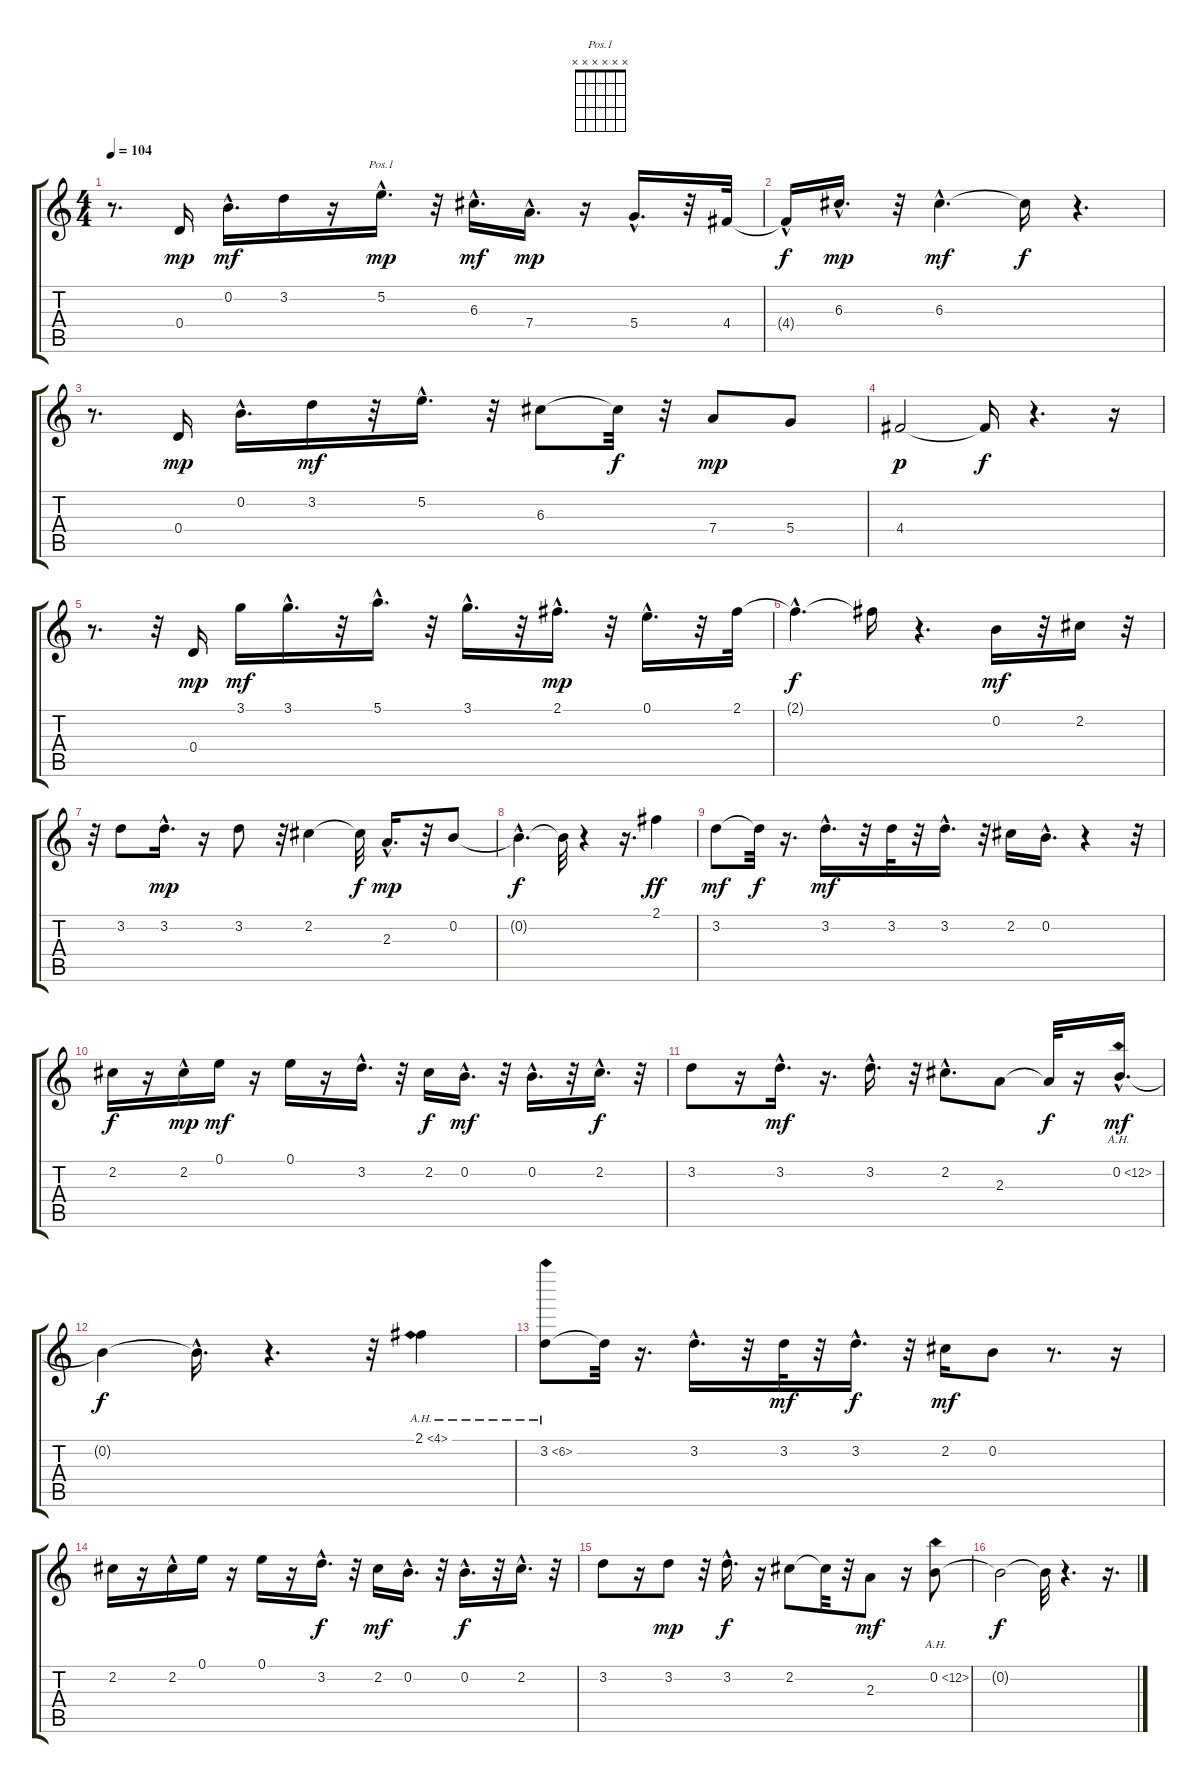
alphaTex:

\track "" {instrument acousticguitarnylon}
\staff {score tabs}
\tuning (E4 B3 G3 D3 A2 E2) {hide}
\chord ("Pos.1" x x x x x x) {firstfret 0}
\ts (4 4)
\tempo 104
\clef g2
\ks c
r.8{d dy f} 0.4.16{dy mp} 0.2{hac}.16{d dy mf} 3.2.16 r.16 5.2{hac}.16{d ch "Pos.1" dy mp} r.32 6.3{hac}.16{d dy mf} 7.4{hac}.16{d dy mp} r.16 5.4{hac}.16{d} r.32 4.4.32 |
4.4{hac t}.16{dy f} 6.3{hac}.16{d dy mp} r.32 6.3{hac}.4{d dy mf} 6.3{t}.16{dy f} r.4{d} |
r.8{d} 0.4.16{dy mp} 0.2{hac}.16{d} 3.2.16{dy mf} r.32 5.2{hac}.16{d} r.32 6.3.8 6.3{t}.32{dy f} r.32 7.4.8{dy mp} 5.4.8 |
4.4.2{dy p} 4.4{t}.16{dy f} r.4{d} r.16 |
r.8{d} r.32 0.4.16{dy mp} 3.1.16{dy mf} 3.1{hac}.16{d} r.32 5.1{hac}.16{d} r.32 3.1{hac}.16{d} r.32 2.1{hac}.16{d dy mp} r.32 0.1{hac}.16{d} r.32 2.1.32 |
2.1{hac t}.4{d dy f} 2.1{t}.16 r.4{d} 0.2.16{dy mf} r.32 2.2.16 r.32 |
r.32 3.2.8 3.2{hac}.16{d dy mp} r.16 3.2.8 r.32 2.2.4 2.2{t}.32{dy f} 2.3{hac}.16{d dy mp} r.32 0.2.8 |
0.2{hac t}.4{d dy f} 0.2{t}.32 r.4 r.16{d} 2.1.4{dy ff} |
3.2.8{dy mf} 3.2{t}.32{dy f} r.16{d} 3.2{hac}.16{d dy mf} r.32 3.2.32 r.32 3.2{hac}.16{d} r.32 2.2.16 0.2{hac}.16{d} r.4 r.32 |
2.2.16{dy f} r.16 2.2{hac}.16{dy mp} 0.1.16{dy mf} r.16 0.1.16 r.16 3.2{hac}.16{d} r.32 2.2.16{dy f} 0.2{hac}.16{d dy mf} r.32 0.2{hac}.16{d} r.32 2.2{hac}.16{d dy f} r.32 |
3.2.8 r.16 3.2{hac}.16{d dy mf} r.16{d} 3.2{hac}.16{d} r.32 2.2{hac}.8{d} 2.3.8 2.3{t}.32{dy f} r.16 0.2{ah 12 hac}.16{d dy mf} |
0.2{t}.4{dy f} 0.2{hac t}.16{d} r.4{d} r.32 2.1{ah 2}.4 |
3.2{ah 3}.8 3.2{t}.32 r.16{d} 3.2{hac}.16{d} r.32 3.2.32{dy mf} r.32 3.2{hac}.16{d dy f} r.32 2.2.16{dy mf} 0.2.8 r.8{d} r.16 |
2.2.16 r.16 2.2{hac}.16 0.1.16 r.16 0.1.16 r.16 3.2{hac}.16{d dy f} r.32 2.2.16{dy mf} 0.2{hac}.16{d} r.32 0.2{hac}.16{d dy f} r.32 2.2{hac}.16{d} r.32 |
3.2.8 r.16 3.2.8{dy mp} r.32 3.2{hac}.16{d dy f} r.16 2.2.8 2.2{t}.32 r.32 2.3.8{dy mf} r.16 0.2{ah 12}.8 |
0.2{t}.2{dy f} 0.2{t}.32 r.4{d} r.16{d}
